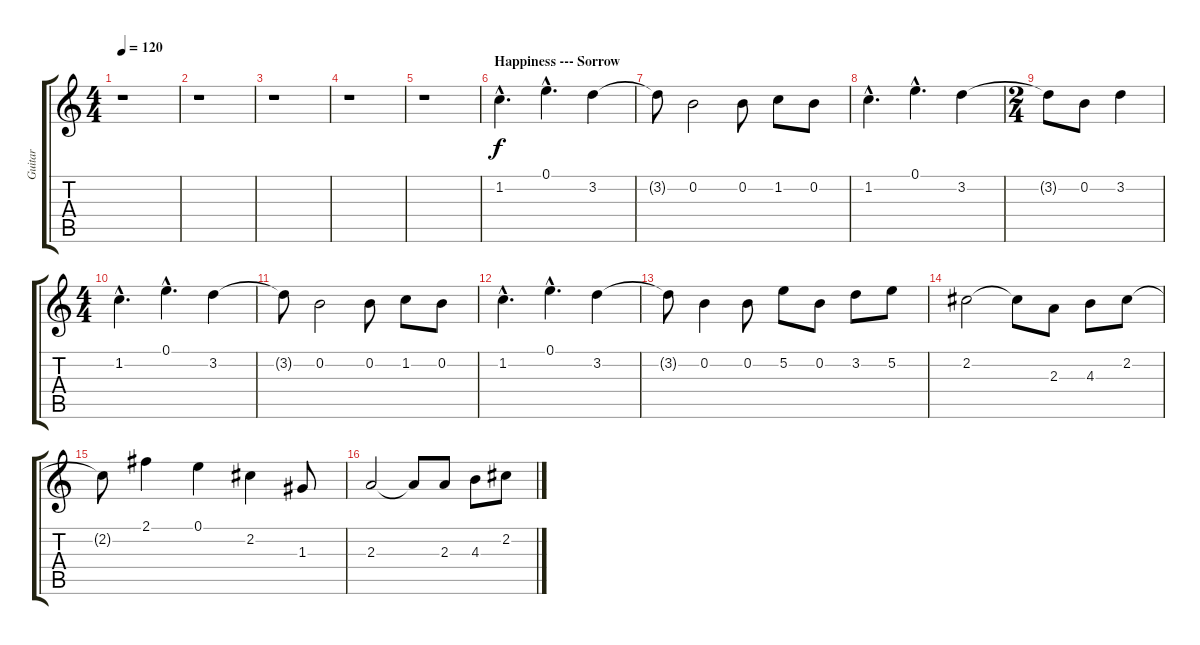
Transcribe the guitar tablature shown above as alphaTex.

\track ("Guitar" "Guitar") {instrument acousticguitarnylon}
\staff {score tabs}
\tuning (E4 B3 G3 D3 A2 E2) {hide}
\ts (4 4)
\tempo 120
\clef g2
\ks c
r.1{dy f} |
r.1 |
r.1 |
r.1 |
r.1 |
\section ("" "Happiness --- Sorrow")
1.2{hac}.4{d volume 16 balance 8} 0.1{hac}.4{d} 3.2.4 |
3.2{t}.8 0.2.2 0.2.8 1.2.8 0.2.8 |
1.2{hac}.4{d} 0.1{hac}.4{d} 3.2.4 |
\ts (2 4)
3.2{t}.8 0.2.8 3.2.4 |
\ts (4 4)
1.2{hac}.4{d} 0.1{hac}.4{d} 3.2.4 |
3.2{t}.8 0.2.2 0.2.8 1.2.8 0.2.8 |
1.2{hac}.4{d} 0.1{hac}.4{d} 3.2.4 |
3.2{t}.8 0.2.4 0.2.8 5.2.8 0.2.8 3.2.8 5.2.8 |
2.2.2 2.2{t}.8 2.3.8 4.3.8 2.2.8 |
2.2{t}.8 2.1.4 0.1.4 2.2.4 1.3.8 |
2.3.2 2.3{t}.8 2.3.8 4.3.8 2.2.8
